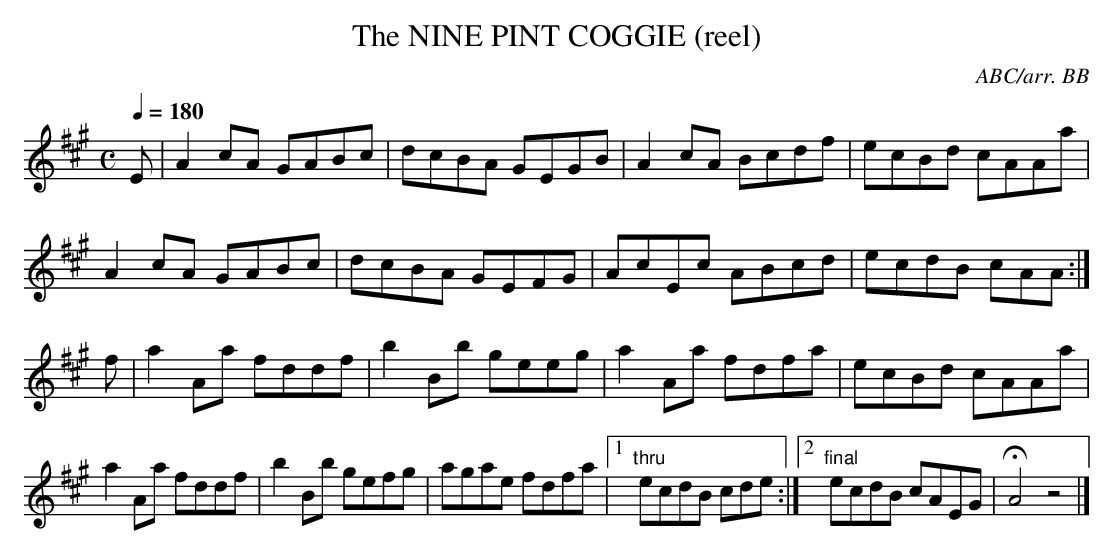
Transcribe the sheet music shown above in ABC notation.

X:1
T:NINE PINT COGGIE (reel), The
C:ABC/arr. BB
behind "Nine Points of Roguery"? Granted the two
tunes don't sound anything alike, but still . . .
"a wooden dish or bowl".
Q:1/4=180
L:1/8
M:C
K:A
E|A2cA GABc|dcBA GEGB|A2cA Bcdf|ecBd cAAa|
A2cA GABc|dcBA GEFG|AcEc ABcd|ecdB cAA:|
f|a2Aa fddf|b2Bb geeg|a2Aa fdfa|ecBd cAAa|
a2Aa fddf|b2Bb gefg|agae fdfa|1 "thru"ecdB cde:|\
[2 "final"ecdB cAEG|HA4z4|]
